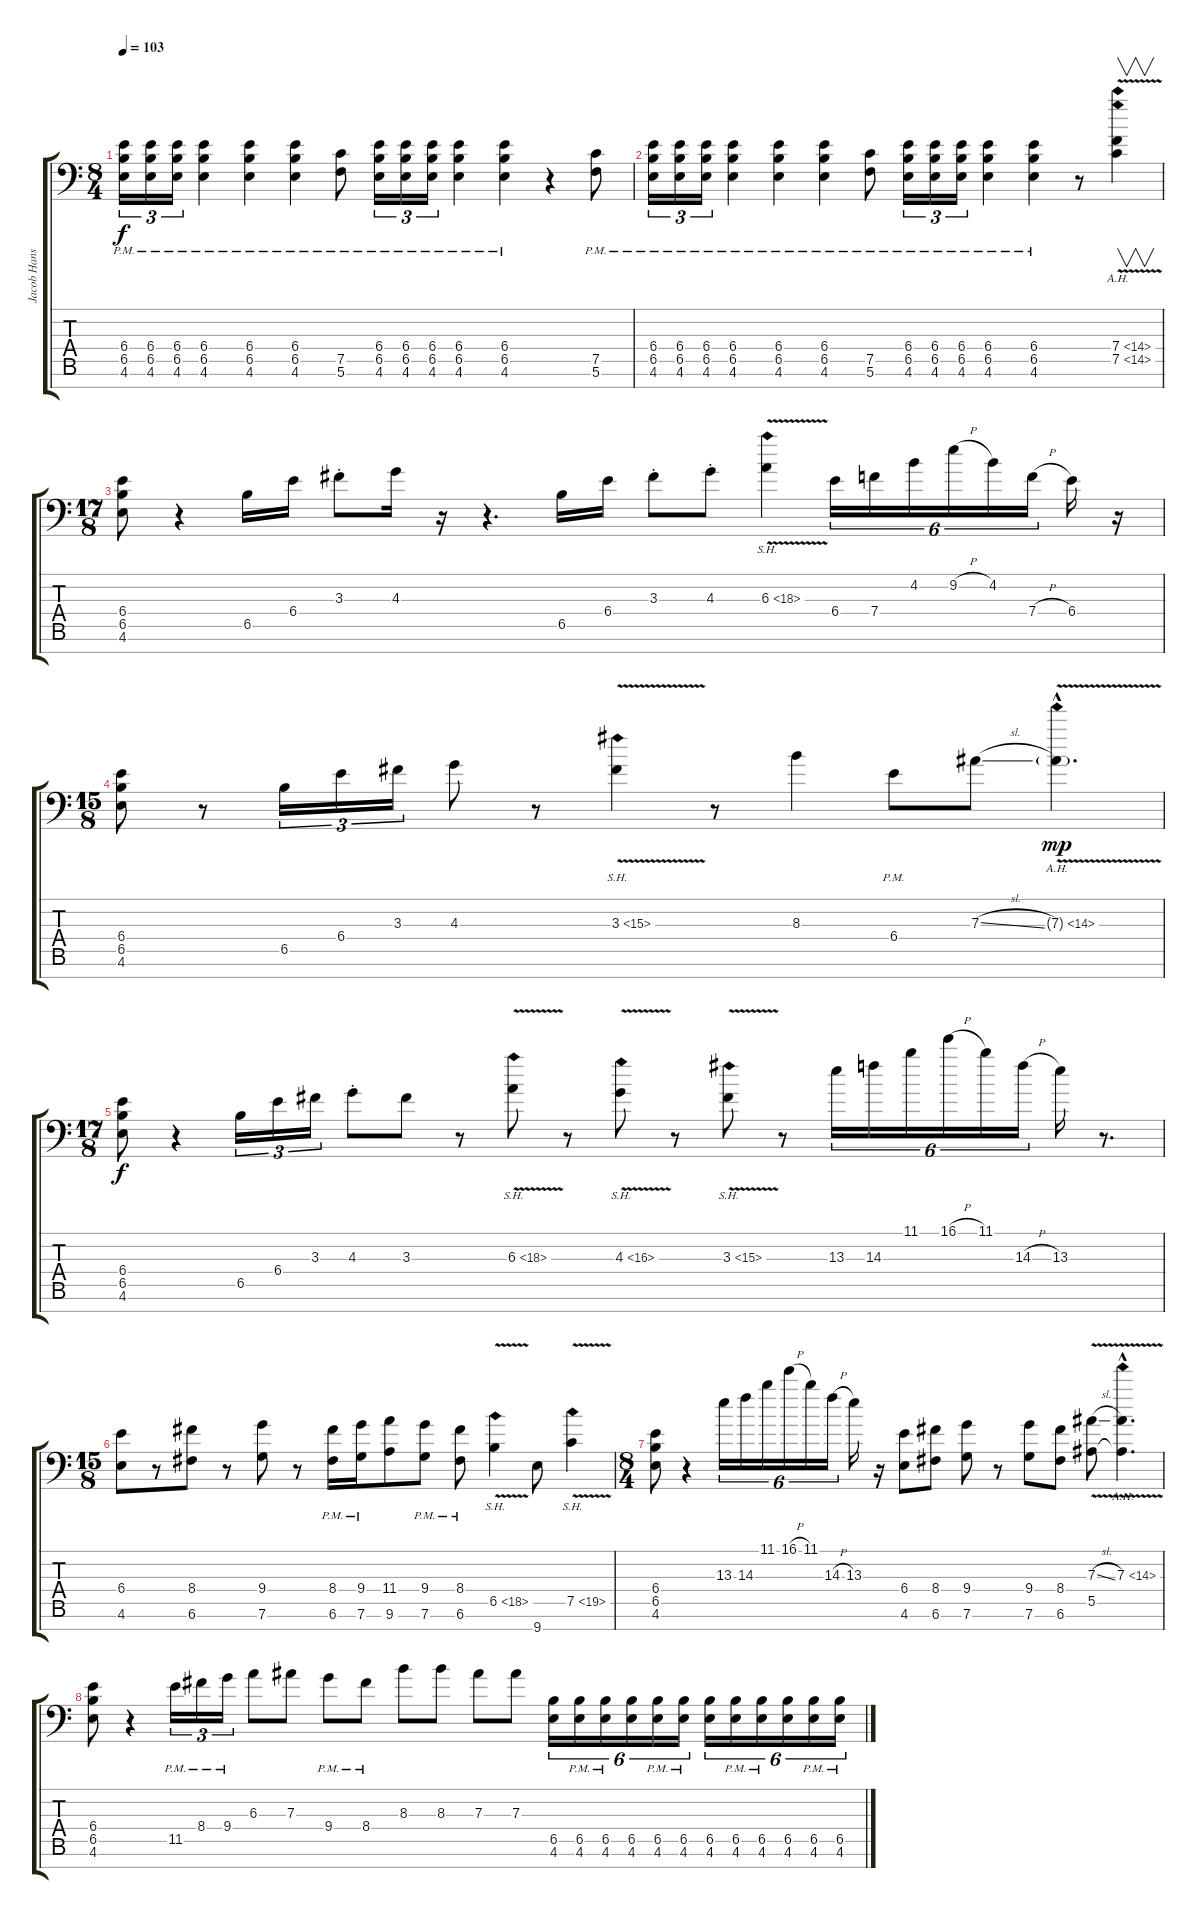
\track ("Jacob Hansen - rhythm guitars  " "Jacob Hans") {instrument distortionguitar}
\staff {score tabs}
\tuning (C4 G3 Eb3 Bb2 F2 C2 G1) {hide}
\ts (8 4)
\tempo 103
\clef f4
\ks c
(6.4{pm} 6.5{pm} 4.6{pm}).16{tu (3 2) dy f instrument distortionguitar} (6.4{pm} 6.5{pm} 4.6{pm}).16{tu (3 2)} (6.4{pm} 6.5{pm} 4.6{pm}).16{tu (3 2)} (6.4{pm} 6.5{pm} 4.6{pm}).4 (6.4{pm} 6.5{pm} 4.6{pm}).4 (6.4{pm} 6.5{pm} 4.6{pm}).4 (7.5{pm} 5.6{pm}).8 (6.4{pm} 6.5{pm} 4.6{pm}).16{tu (3 2)} (6.4{pm} 6.5{pm} 4.6{pm}).16{tu (3 2)} (6.4{pm} 6.5{pm} 4.6{pm}).16{tu (3 2)} (6.4{pm} 6.5{pm} 4.6{pm}).4 (6.4{pm} 6.5{pm} 4.6{pm}).4 r.4 (7.5{pm} 5.6{pm}).8 |
(6.4{pm} 6.5{pm} 4.6{pm}).16{tu (3 2)} (6.4{pm} 6.5{pm} 4.6{pm}).16{tu (3 2)} (6.4{pm} 6.5{pm} 4.6{pm}).16{tu (3 2)} (6.4{pm} 6.5{pm} 4.6{pm}).4 (6.4{pm} 6.5{pm} 4.6{pm}).4 (6.4{pm} 6.5{pm} 4.6{pm}).4 (7.5{pm} 5.6{pm}).8 (6.4{pm} 6.5{pm} 4.6{pm}).16{tu (3 2)} (6.4{pm} 6.5{pm} 4.6{pm}).16{tu (3 2)} (6.4{pm} 6.5{pm} 4.6{pm}).16{tu (3 2)} (6.4{pm} 6.5{pm} 4.6{pm}).4 (6.4{pm} 6.5{pm} 4.6{pm}).4 r.8 (7.4{ah 7 v} 7.5{ah 7 v}).4{v} |
\ts (17 8)
(6.4 6.5 4.6).8 r.4 6.5.16 6.4.16 3.3{st}.8 4.3.16 r.16 r.4{d} 6.5.16 6.4.16 3.3{st}.8 4.3{st}.8 6.3{sh 12 v}.4 6.4.16{tu (6 4)} 7.4.16{tu (6 4)} 4.2.16{tu (6 4)} 9.2{h}.16{tu (6 4)} 4.2.16{tu (6 4)} 7.4{h}.16{tu (6 4)} 6.4.16 r.16 |
\ts (15 8)
(6.4 6.5 4.6).8 r.8 6.5.16{tu (3 2)} 6.4.16{tu (3 2)} 3.3.16{tu (3 2)} 4.3.8 r.8 3.3{sh 12 v}.4 r.8 8.3.4 6.4{pm}.8 7.3{sl}.8 7.3{ah 7 v g hac}.4{d dy mp} |
\ts (17 8)
(6.4 6.5 4.6).8{dy f} r.4 6.5.16{tu (3 2)} 6.4.16{tu (3 2)} 3.3.16{tu (3 2)} 4.3{st}.8 3.3.8 r.8 6.3{sh 12 v}.8 r.8 4.3{sh 12 v}.8 r.8 3.3{sh 12 v}.8 r.8 13.3.16{tu (6 4)} 14.3.16{tu (6 4)} 11.1.16{tu (6 4)} 16.1{h}.16{tu (6 4)} 11.1.16{tu (6 4)} 14.3{h}.16{tu (6 4)} 13.3.16 r.8{d} |
\ts (15 8)
(6.4 4.6).8 r.8 (8.4 6.6).8 r.8 (9.4 7.6).8 r.8 (8.4{pm} 6.6{pm}).16 (9.4{pm} 7.6).16 (11.4 9.6).8 (9.4{pm} 7.6{pm}).8 (8.4{pm} 6.6{pm}).8 6.5{sh 12 v}.4 9.7.8 7.5{sh 12 v}.4 |
\ts (8 4)
(6.4 6.5 4.6).8 r.4 13.3.16{tu (6 4)} 14.3.16{tu (6 4)} 11.1.16{tu (6 4)} 16.1{h}.16{tu (6 4)} 11.1.16{tu (6 4)} 14.3{h}.16{tu (6 4)} 13.3.16 r.16 (6.4 4.6).8 (8.4 6.6).8 (9.4 7.6).8 r.8 (9.4 7.6).8 (8.4 6.6).8 (7.3{sl} 5.5{v}).8 (7.3{ah 7 v hac} 5.5{hac t}).4{d} |
(6.4 6.5 4.6).8 r.4 11.5{pm}.16{tu (3 2)} 8.4{pm}.16{tu (3 2)} 9.4{pm}.16{tu (3 2)} 6.3.8 7.3.8 9.4{pm}.8 8.4{pm}.8 8.3.8 8.3.8 7.3.8 7.3.8 (6.5 4.6).16{tu (6 4)} (6.5{pm} 4.6{pm}).16{tu (6 4)} (6.5{pm} 4.6{pm}).16{tu (6 4)} (6.5 4.6).16{tu (6 4)} (6.5{pm} 4.6{pm}).16{tu (6 4)} (6.5{pm} 4.6{pm}).16{tu (6 4)} (6.5 4.6).16{tu (6 4)} (6.5{pm} 4.6{pm}).16{tu (6 4)} (6.5{pm} 4.6{pm}).16{tu (6 4)} (6.5 4.6).16{tu (6 4)} (6.5{pm} 4.6{pm}).16{tu (6 4)} (6.5{pm} 4.6{pm}).16{tu (6 4)}
